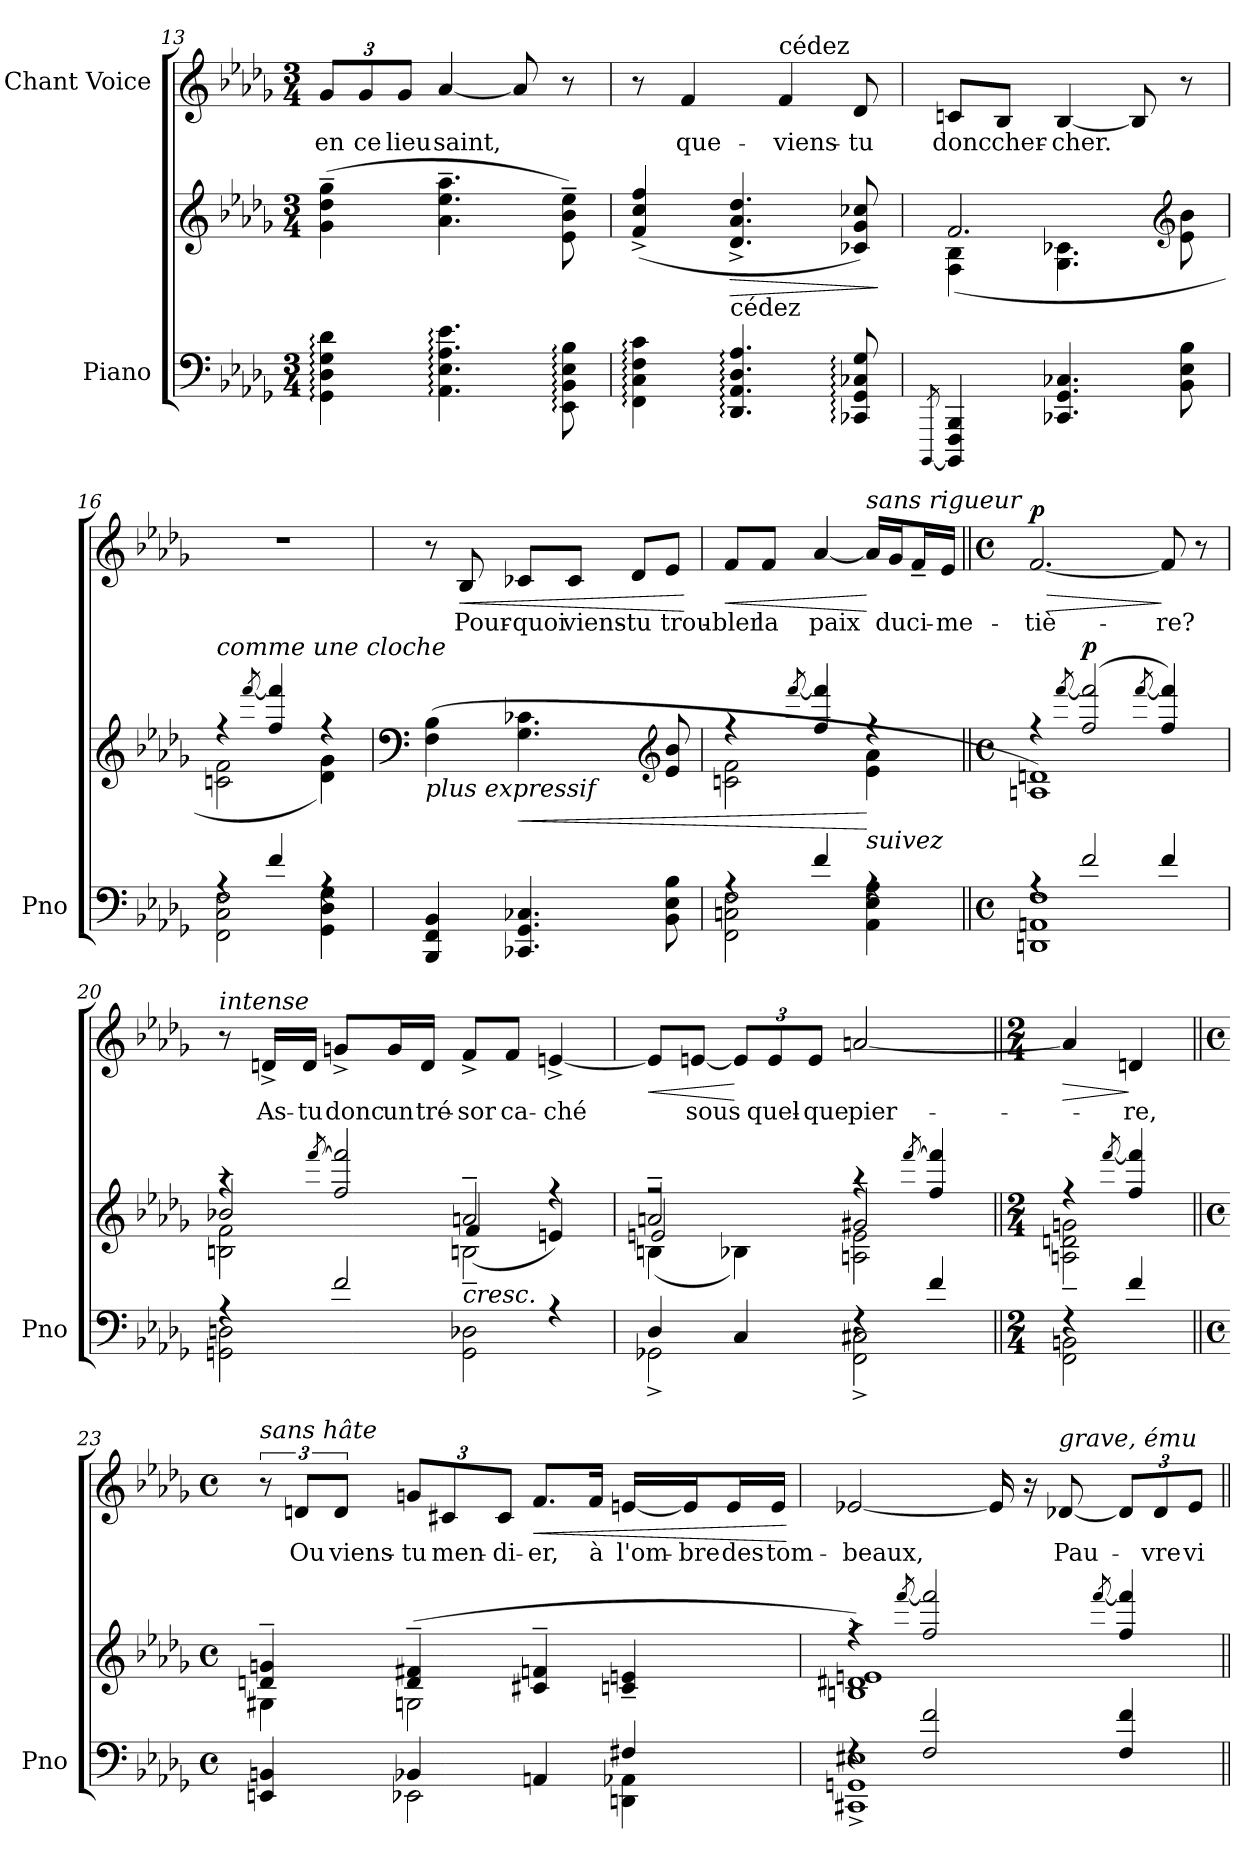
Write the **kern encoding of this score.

**kern	**kern	**dynam	**kern	**text	**dynam
*part2	*part2	*part2	*part1	*part1	*part1
*staff3	*staff2	*staff2/3	*staff1	*staff1	*staff1
*I"Piano	*	*	*I"Chant Voice	*	*
*I'Pno	*	*	*	*	*
*clefF4	*clefG2	*	*clefG2	*	*
*k[b-e-a-d-g-]	*k[b-e-a-d-g-]	*	*k[b-e-a-d-g-]	*	*
*M3/4	*M3/4	*	*M3/4	*	*
=13	=13	=13	=13	=13	=13
!	!	!	!	!LO:LY:b	!
4GG-\: 4D-\: 4G-\: 4d-\:	(>4g-\~ 4dd-\~ 4gg-\~	.	12g-/L	en	.
!	!	!	!	!LO:LY:b	!
.	.	.	12g-/	ce	.
!	!	!	!	!LO:LY:b	!
.	.	.	12g-/J	lieu	.
!	!	!	!	!LO:LY:b	!
4.AA-\: 4.E-\: 4.A-\: 4.e-\:	4.a-\~ 4.ee-\~ 4.aa-\~	.	[4a-/	saint,	.
.	.	.	8a-/]	.	.
8EE-\: 8BB-\: 8E-\: 8B-\:	8e-\~ 8b-\~ 8ee-\~)	.	8r	.	.
!!LO:PB:g=z
=14	=14	=14	=14	=14	=14
4FF\: 4C\: 4F\: 4c\:	(>4f/^ 4cc/^ 4ff/^	.	8r	.	.
!	!	!	!	!LO:LY:b	!
.	.	.	4f/	que-	.
!	!LO:TX:b:t=cédez	!	!	!	!
!	!	!LO:HP:b	!	!	!
4.DD-/: 4.AA-/: 4.D-/: 4.A-/:	4.d-/^ 4.a-/^ 4.dd-/^	>	.	.	.
!	!	!	!LO:TX:a:t=cédez	!	!
!	!	!	!	!LO:LY:b	!
.	.	.	4f/	viens-	.
!	!	!	!	!LO:LY:b	!
8CC-X/: 8GG-/: 8C-X/: 8G-/:	8c-X/ 8g-/ 8cc-X/)	.	8d-/	-tu	.
.	.	]	.	.	.
=15	=15	=15	=15	=15	=15
[8qBBBB-/	.	.	.	.	.
*	*clefF4	*	*	*	*
*	*^	*	*	*	*
!	!	!	!LO:DY:b	!	!LO:LY:b	!
!	!	!	!LO:DY:n=1:b	!	!	!
4BBBB-/] 4FFF/ 4BBB-/	2.f/	(<4F\ 4B-\	p other-dynamics	8cn/L	donc	.
!	!	!	!	!	!LO:LY:b	!
.	.	.	.	8B-/J	cher-	.
!	!	!	!	!	!LO:LY:b	!
4.CC-X/ 4.GG-/ 4.C-X/	.	4.G-\ 4.c-X\	.	[4B-/	-cher.	.
.	.	.	.	8B-/]	.	.
*	*clefG2	*	*	*	*	*
8BB-\ 8E-\ 8B-\	.	8e-\ 8b-\	.	8r	.	.
=16	=16	=16	=16	=16	=16	=16
*^	*	*	*	*	*	*
!	!	!LO:TX:a:i:t=comme une cloche	!	!	!	!	!
4rA	2FF\ 2C\ 2F\	4rff	2cn\ 2f\	.	2.r	.	.
.	.	[8qfff/	.	.	.	.	.
4f/	.	4ff/ 4fff/]	.	.	.	.	.
4rA	4GG-\ 4D-\ 4G-\	4rff	4d-\ 4g-\)	.	.	.	.
*v	*v	*	*	*	*	*	*
=17	=17	=17	=17	=17	=17	=17
*	*clefF4	*	*	*	*	*
*^	*	*	*	*	*	*
!	!	!LO:TX:b:i:t=plus expressif	!	!	!	!	!
*v	*v	*	*	*	*	*	*
4BBB-/ 4FF/ 4BB-/	2.ryy	(<4F\ 4B-\	.	8r	.	.
!	!	!	!	!	!LO:LY:b	!LO:HP:b
.	.	.	.	8B-/	Pour-	<
!	!	!	!LO:HP:b	!	!LO:LY:b	!
4.CC-X/ 4.GG-/ 4.C-X/	.	4.G-\ 4.c-X\	<	8c-X/L	-quoi	.
!	!	!	!	!	!LO:LY:b	!
.	.	.	.	8c-/J	viens-	.
!	!	!	!	!	!LO:LY:b	!
.	.	.	.	8d-/L	-tu	.
*	*clefG2	*	*	*	*	*
!	!	!	!	!	!LO:LY:b	!
8BB-\ 8E-\ 8B-\	.	8e-/ 8b-/	.	8e-/J	trou-	.
*	*v	*v	*	*	*	*
.	.	.	.	.	[
!!LO:LB:g=z
=18	=18	=18	=18	=18	=18
*^	*^	*	*	*	*
!	!	!	!	!	!	!LO:LY:b	!LO:HP:b
4rA	2FF\ 2Cn\ 2F\	4rff	2cn\ 2f\	.	8f/L	-bler	<
!	!	!	!	!	!	!LO:LY:b	!
.	.	.	.	.	8f/J	la	.
.	.	[8qfff/	.	.	.	.	.
!	!	!	!	!	!	!LO:LY:b	!
4f/	.	4ff/ 4fff/]	.	.	[4a-/	paix	.
!	!	!	!	!	!LO:TX:a:i:t=sans rigueur	!	!
!	!	!LO:TX:b:i:t=suivez	!	!	!	!	!
4rA	4AA-\ 4E-\ 4A-\	4rff	4e-\ 4a-\	[	16a-/LL]	.	[
!	!	!	!	!	!	!LO:LY:b	!
.	.	.	.	.	16g-/J	du	.
!	!	!	!	!	!	!LO:LY:b	!
.	.	.	.	.	16f~/L	ci-	.
!	!	!	!	!	!	!LO:LY:b	!
.	.	.	.	.	16e-/JJ	-me-	.
=19||	=19||	=19||	=19||	=19||	=19||	=19||	=19||
*M4/4	*	*M4/4	*	*	*M4/4	*	*
*met(c)	*	*met(c)	*	*	*met(c)	*	*
!	!	!	!	!LO:DY:b	!	!LO:LY:b	!LO:HP:b
!	!	!	!	!LO:DY:n=1:b	!	!	!LO:DY:n=1:a
4rA	1DDn 1AAn 1F	4rff	1An 1dn)	pp other-dynamics	[2.f/	-tiè-	> p
.	.	[8qfff/	.	.	.	.	.
!	!	!	!	!LO:DY:n=2:a	!	!	!
2f/	.	(>2ff/ 2fff/]	.	p	.	.	.
.	.	[8qfff/	.	.	.	.	.
!	!	!	!	!	!	!LO:LY:b	!
4f/	.	4ff/ 4fff/])	.	.	8f/]	-re?	]
.	.	.	.	.	8r	.	.
*	*	*v	*v	*	*	*	*
=20	=20	=20	=20	=20	=20	=20
*	*	*	*	*MM74	*	*
*	*	*^	*	*	*	*
*	*	*	*^	*	*	*	*
*	*	*	*	*^	*	*	*	*
!	!	!	!	!	!	!	!LO:TX:a:i:t=intense	!	!
!	!	!	!	!	!	!LO:DY:b	!	!	!
!	!	!	!	!	!	!LO:DY:n=1:b	!	!	!
4rA	2GGn\ 2Dn\	4raa	2Bn\ 2f\	2b-X~/	2ryy	mf other-dynamics	8r	.	.
!	!	!	!	!	!	!	!	!LO:LY:b	!
.	.	.	.	.	.	.	16dn^/LL	As-	.
!	!	!	!	!	!	!	!	!LO:LY:b	!
.	.	.	.	.	.	.	16d/JJ	-tu	.
.	.	[8qfff/	.	.	.	.	.	.	.
!	!	!	!	!	!	!	!	!LO:LY:b	!
2f/	.	2ff/ 2fff/]	.	.	.	.	8gn^/L	donc	.
!	!	!	!	!	!	!	!	!LO:LY:b	!
.	.	.	.	.	.	.	16g/L	un	.
!	!	!	!	!	!	!	!	!LO:LY:b	!
.	.	.	.	.	.	.	16d/JJ	tré-	.
!	!	!	!LO:TX:b:i:t=cresc.	!	!	!	!	!	!
!	!	!	!	!	!	!	!	!LO:LY:b	!
.	2GG\ 2D-X\	.	2Bn~\	2an~/	(>4f/	.	8f^/L	-sor	.
!	!	!	!	!	!	!	!	!LO:LY:b	!
.	.	.	.	.	.	.	8f/J	ca-	.
!	!	!	!	!	!	!	!	!LO:LY:b	!
4rA	.	4rff	.	.	4en/)	.	[4en^/	-ché	.
!!LO:LB:g=z
=21	=21	=21	=21	=21	=21	=21	=21	=21	=21
!	!	!	!	!	!	!	!	!	!LO:HP:b
4D-/	2GG-X^\	2rff	(<4Bn\	2an~/	2en/	.	8e/L]	.	<
!	!	!	!	!	!	!	!	!LO:LY:b	!
.	.	.	.	.	.	.	[8en/J	sous	.
4C/	.	.	4B-X\)	.	.	.	12e/L]	.	[
!	!	!	!	!	!	!	!	!LO:LY:b	!
.	.	.	.	.	.	.	12e/	quel-	.
!	!	!	!	!	!	!	!	!LO:LY:b	!
.	.	.	.	.	.	.	12e/J	-que	.
!	!	!	!	!	!	!	!	!LO:LY:b	!
4rF	2FF\^ 2C#X\^	4raa	2An\ 2e\	2g#X~/	2ryy	.	[2an/	pier-	.
.	.	[8qfff/	.	.	.	.	.	.	.
4f/	.	4ff/ 4fff/]	.	.	.	.	.	.	.
*	*	*v	*v	*v	*v	*	*	*	*
=22||	=22||	=22||	=22||	=22||	=22||	=22||
*M2/4	*	*M2/4	*	*M2/4	*	*
*	*	*^	*	*	*	*
!	!	!	!	!	!	!	!LO:HP:b
4rF	2FF\ 2BBn\	4rff	2An\~ 2dn\~ 2gn\~	.	4an/]	.	>
.	.	[8qfff/	.	.	.	.	.
!	!	!	!	!	!	!LO:LY:b	!
4f/	.	4ff/ 4fff/]	.	.	4dn/	-re,	]
=23||	=23||	=23||	=23||	=23||	=23||	=23||	=23||
*M4/4	*	*M4/4	*	*	*M4/4	*	*
*met(c)	*	*met(c)	*	*	*met(c)	*	*
*	*	*	*	*	*MM70	*	*
!	!	!	!	!	!LO:TX:a:i:t=sans hâte	!	!
4EEn/ 4BBn/	4ryy	4dn/~ 4gn/~	4G#X\	.	12r	.	.
!	!	!	!	!	!	!LO:LY:b	!
.	.	.	.	.	12dn/L	Ou	.
!	!	!	!	!	!	!LO:LY:b	!
.	.	.	.	.	12d/J	viens-	.
!	!	!	!	!	!	!LO:LY:b	!
4BB-X/	2EE-X\	(>4d/~ 4f#X/~	2Gn\	.	12gn/L	-tu	.
!	!	!	!	!	!	!LO:LY:b	!
.	.	.	.	.	12c#X/	men-	.
!	!	!	!	!	!	!LO:LY:b	!
.	.	.	.	.	12c#/J	-di-	.
!	!	!	!	!	!	!LO:LY:b	!LO:HP:b
4AAn/	.	4c#X/~ 4fn/~	.	.	8.f/L	-er,	<
!	!	!	!	!	!	!LO:LY:b	!
.	.	.	.	.	16f/Jk	à	.
!	!	!	!	!	!	!LO:LY:b	!
4F#X/	4DDn\ 4AA-X\	4cn/~ 4en/~	4ryy	.	[16en/LL	l'om-	.
!	!	!	!	!	!	!LO:LY:b	!
.	.	.	.	.	16e/J]	-bre	.
!	!	!	!	!	!	!LO:LY:b	!
.	.	.	.	.	16e/L	des	.
!	!	!	!	!	!	!LO:LY:b	!
.	.	.	.	.	16e/JJ	tom-	.
*v	*v	*	*	*	*	*	*
*	*v	*v	*	*	*	*
.	.	.	.	.	[
!!LO:LB:g=z
=24	=24	=24	=24	=24	=24
*^	*^	*	*	*	*
!	!	!	!	!	!	!LO:LY:b	!
4rF	1CC#X^ 1GGn^ 1E#X^	1Bn^ 1d#X^ 1en^)	4rff	.	[2e-X/	-beaux,	.
.	.	.	[8qfff/	.	.	.	.
2F/ 2f/	.	.	2ff/ 2fff/]	.	.	.	.
.	.	.	.	.	16e-/]	.	.
.	.	.	.	.	16r	.	.
*	*	*	*	*	*MM68	*	*
!	!	!	!	!	!LO:TX:a:i:t=grave, ému	!	!
!	!	!	!	!	!	!LO:LY:b	!
.	.	.	.	.	[8d-X/	Pau-	.
.	.	.	[8qfff/	.	.	.	.
4F/ 4f/	.	.	4ff/ 4fff/]	.	12d-/L]	.	.
!	!	!	!	!	!	!LO:LY:b	!
.	.	.	.	.	12d-/	-vre	.
!	!	!	!	!	!	!LO:LY:b	!
.	.	.	.	.	12e-/J	vi-	.
*v	*v	*	*	*	*	*	*
*	*v	*v	*	*	*	*
=||	=||	=||	=||	=||	=||
*-	*-	*-	*-	*-	*-
